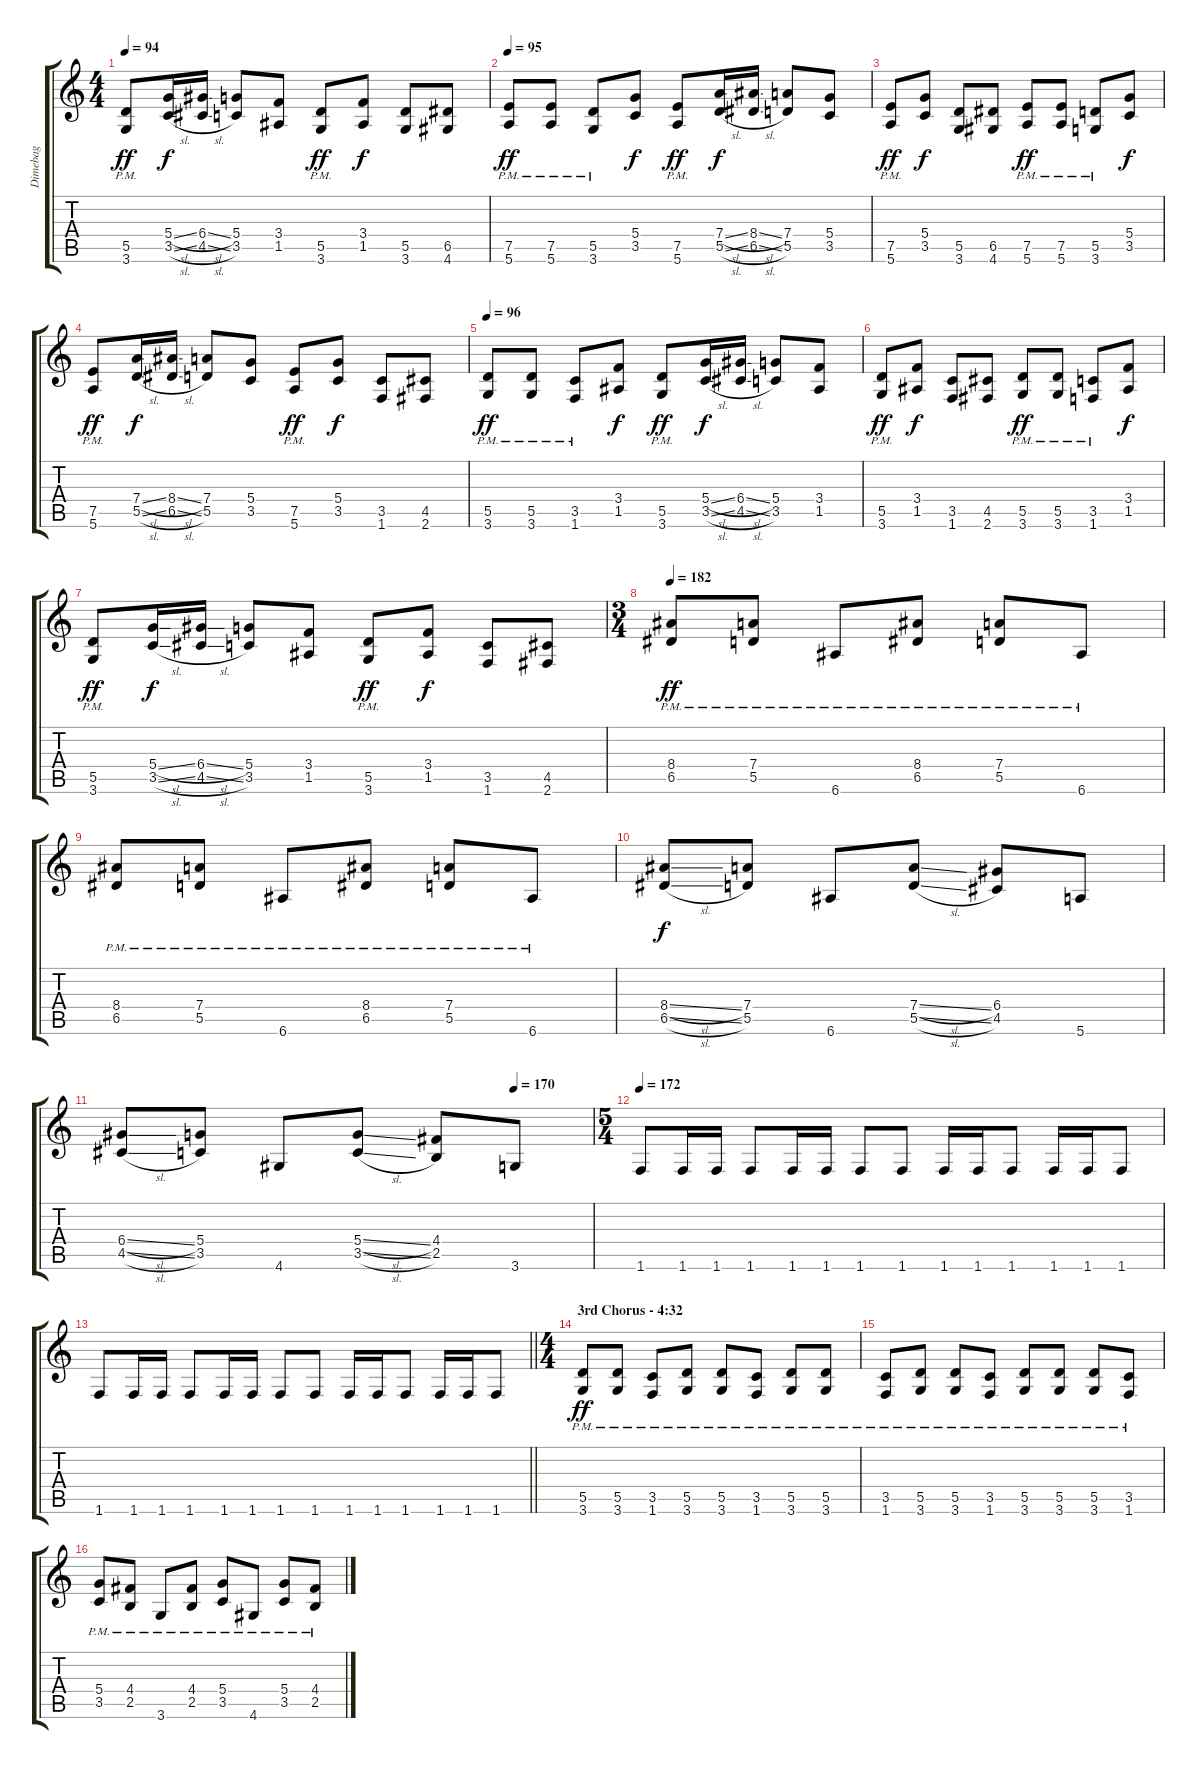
\track ("Dimebag" "Dimebag") {instrument distortionguitar}
\staff {score tabs}
\tuning (E4 B3 G3 D3 A2 E2) {hide}
\ts (4 4)
\tempo 94
\clef g2
\ks c
(5.5{pm} 3.6{pm}).8{dy ff} (5.4{sl} 3.5{sl}).16{dy f} (6.4{sl} 4.5{sl}).16 (5.4 3.5).8 (3.4 1.5).8 (5.5{pm} 3.6{pm}).8{dy ff} (3.4 1.5).8{dy f} (5.5 3.6).8 (6.5 4.6).8 |
\tempo 95
(7.5{pm} 5.6{pm}).8{dy ff} (7.5{pm} 5.6{pm}).8 (5.5{pm} 3.6{pm}).8 (5.4 3.5).8{dy f} (7.5{pm} 5.6{pm}).8{dy ff} (7.4{sl} 5.5{sl}).16{dy f} (8.4{sl} 6.5{sl}).16 (7.4 5.5).8 (5.4 3.5).8 |
(7.5{pm} 5.6{pm}).8{dy ff} (5.4 3.5).8{dy f} (5.5 3.6).8 (6.5 4.6).8 (7.5{pm} 5.6{pm}).8{dy ff} (7.5{pm} 5.6{pm}).8 (5.5{pm} 3.6{pm}).8 (5.4 3.5).8{dy f} |
(7.5{pm} 5.6{pm}).8{dy ff} (7.4{sl} 5.5{sl}).16{dy f} (8.4{sl} 6.5{sl}).16 (7.4 5.5).8 (5.4 3.5).8 (7.5{pm} 5.6{pm}).8{dy ff} (5.4 3.5).8{dy f} (3.5 1.6).8 (4.5 2.6).8 |
\tempo 96
(5.5{pm} 3.6{pm}).8{dy ff} (5.5{pm} 3.6{pm}).8 (3.5{pm} 1.6{pm}).8 (3.4 1.5).8{dy f} (5.5{pm} 3.6{pm}).8{dy ff} (5.4{sl} 3.5{sl}).16{dy f} (6.4{sl} 4.5{sl}).16 (5.4 3.5).8 (3.4 1.5).8 |
(5.5{pm} 3.6{pm}).8{dy ff} (3.4 1.5).8{dy f} (3.5 1.6).8 (4.5 2.6).8 (5.5{pm} 3.6{pm}).8{dy ff} (5.5{pm} 3.6{pm}).8 (3.5{pm} 1.6{pm}).8 (3.4 1.5).8{dy f} |
(5.5{pm} 3.6{pm}).8{dy ff} (5.4{sl} 3.5{sl}).16{dy f} (6.4{sl} 4.5{sl}).16 (5.4 3.5).8 (3.4 1.5).8 (5.5{pm} 3.6{pm}).8{dy ff} (3.4 1.5).8{dy f} (3.5 1.6).8 (4.5 2.6).8 |
\ts (3 4)
\tempo 182
(8.4{pm} 6.5{pm}).8{dy ff} (7.4{pm} 5.5{pm}).8 6.6{pm}.8 (8.4{pm} 6.5{pm}).8 (7.4{pm} 5.5{pm}).8 6.6{pm}.8 |
(8.4{pm} 6.5{pm}).8 (7.4{pm} 5.5{pm}).8 6.6{pm}.8 (8.4{pm} 6.5{pm}).8 (7.4{pm} 5.5{pm}).8 6.6{pm}.8 |
(8.4{sl} 6.5{sl}).8{dy f} (7.4 5.5).8 6.6.8 (7.4{sl} 5.5{sl}).8 (6.4 4.5).8 5.6.8 |
\tempo (170 0.8333333333333334)
(6.4{sl} 4.5{sl}).8 (5.4 3.5).8 4.6.8 (5.4{sl} 3.5{sl}).8 (4.4 2.5).8 3.6.8 |
\ts (5 4)
\tempo 172
1.6.8 1.6.16 1.6.16 1.6.8 1.6.16 1.6.16 1.6.8 1.6.8 1.6.16 1.6.16 1.6.8 1.6.16 1.6.16 1.6.8 |
\barLineRight lightlight
1.6.8 1.6.16 1.6.16 1.6.8 1.6.16 1.6.16 1.6.8 1.6.8 1.6.16 1.6.16 1.6.8 1.6.16 1.6.16 1.6.8 |
\ts (4 4)
\section ("" "3rd Chorus - 4:32")
(5.5{pm} 3.6{pm}).8{dy ff} (5.5{pm} 3.6{pm}).8 (3.5{pm} 1.6{pm}).8 (5.5{pm} 3.6{pm}).8 (5.5{pm} 3.6{pm}).8 (3.5{pm} 1.6{pm}).8 (5.5{pm} 3.6{pm}).8 (5.5{pm} 3.6{pm}).8 |
(3.5{pm} 1.6{pm}).8 (5.5{pm} 3.6{pm}).8 (5.5{pm} 3.6{pm}).8 (3.5{pm} 1.6{pm}).8 (5.5{pm} 3.6{pm}).8 (5.5{pm} 3.6{pm}).8 (5.5{pm} 3.6{pm}).8 (3.5{pm} 1.6{pm}).8 |
(5.4{pm} 3.5{pm}).8 (4.4{pm} 2.5{pm}).8 3.6{pm}.8 (4.4{pm} 2.5{pm}).8 (5.4{pm} 3.5{pm}).8 4.6{pm}.8 (5.4{pm} 3.5{pm}).8 (4.4{pm} 2.5{pm}).8
